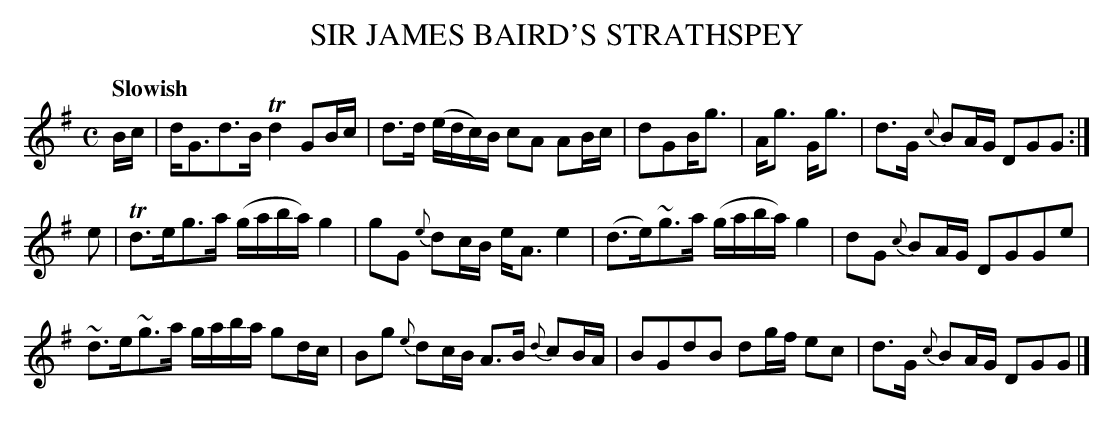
X:1
T: SIR JAMES BAIRD'S STRATHSPEY
Q: "Slowish"
M: C
L: 1/16
K: G
Bc |\
dG3d3B Td4 G2Bc | d3d (edc)B c2A2 A2Bc |\
d2G2Bg3 | Ag3 Gg3 | d3G {c}B2AG D2G2G2 :|
e2 |\
Td3eg3a (gaba) g4 | g2G2 {e}d2cB eA3 e4 |\
(d3e)~g3a (gaba) g4 | d2G2 {c}B2AG D2G2G2e2 |
~d3e~g3a gaba g2dc | B2g2 {e}d2cB A3B {d}c2BA |\
B2G2d2B2 d2gf e2c2 | d3G {c}B2AG D2G2G2 |]
